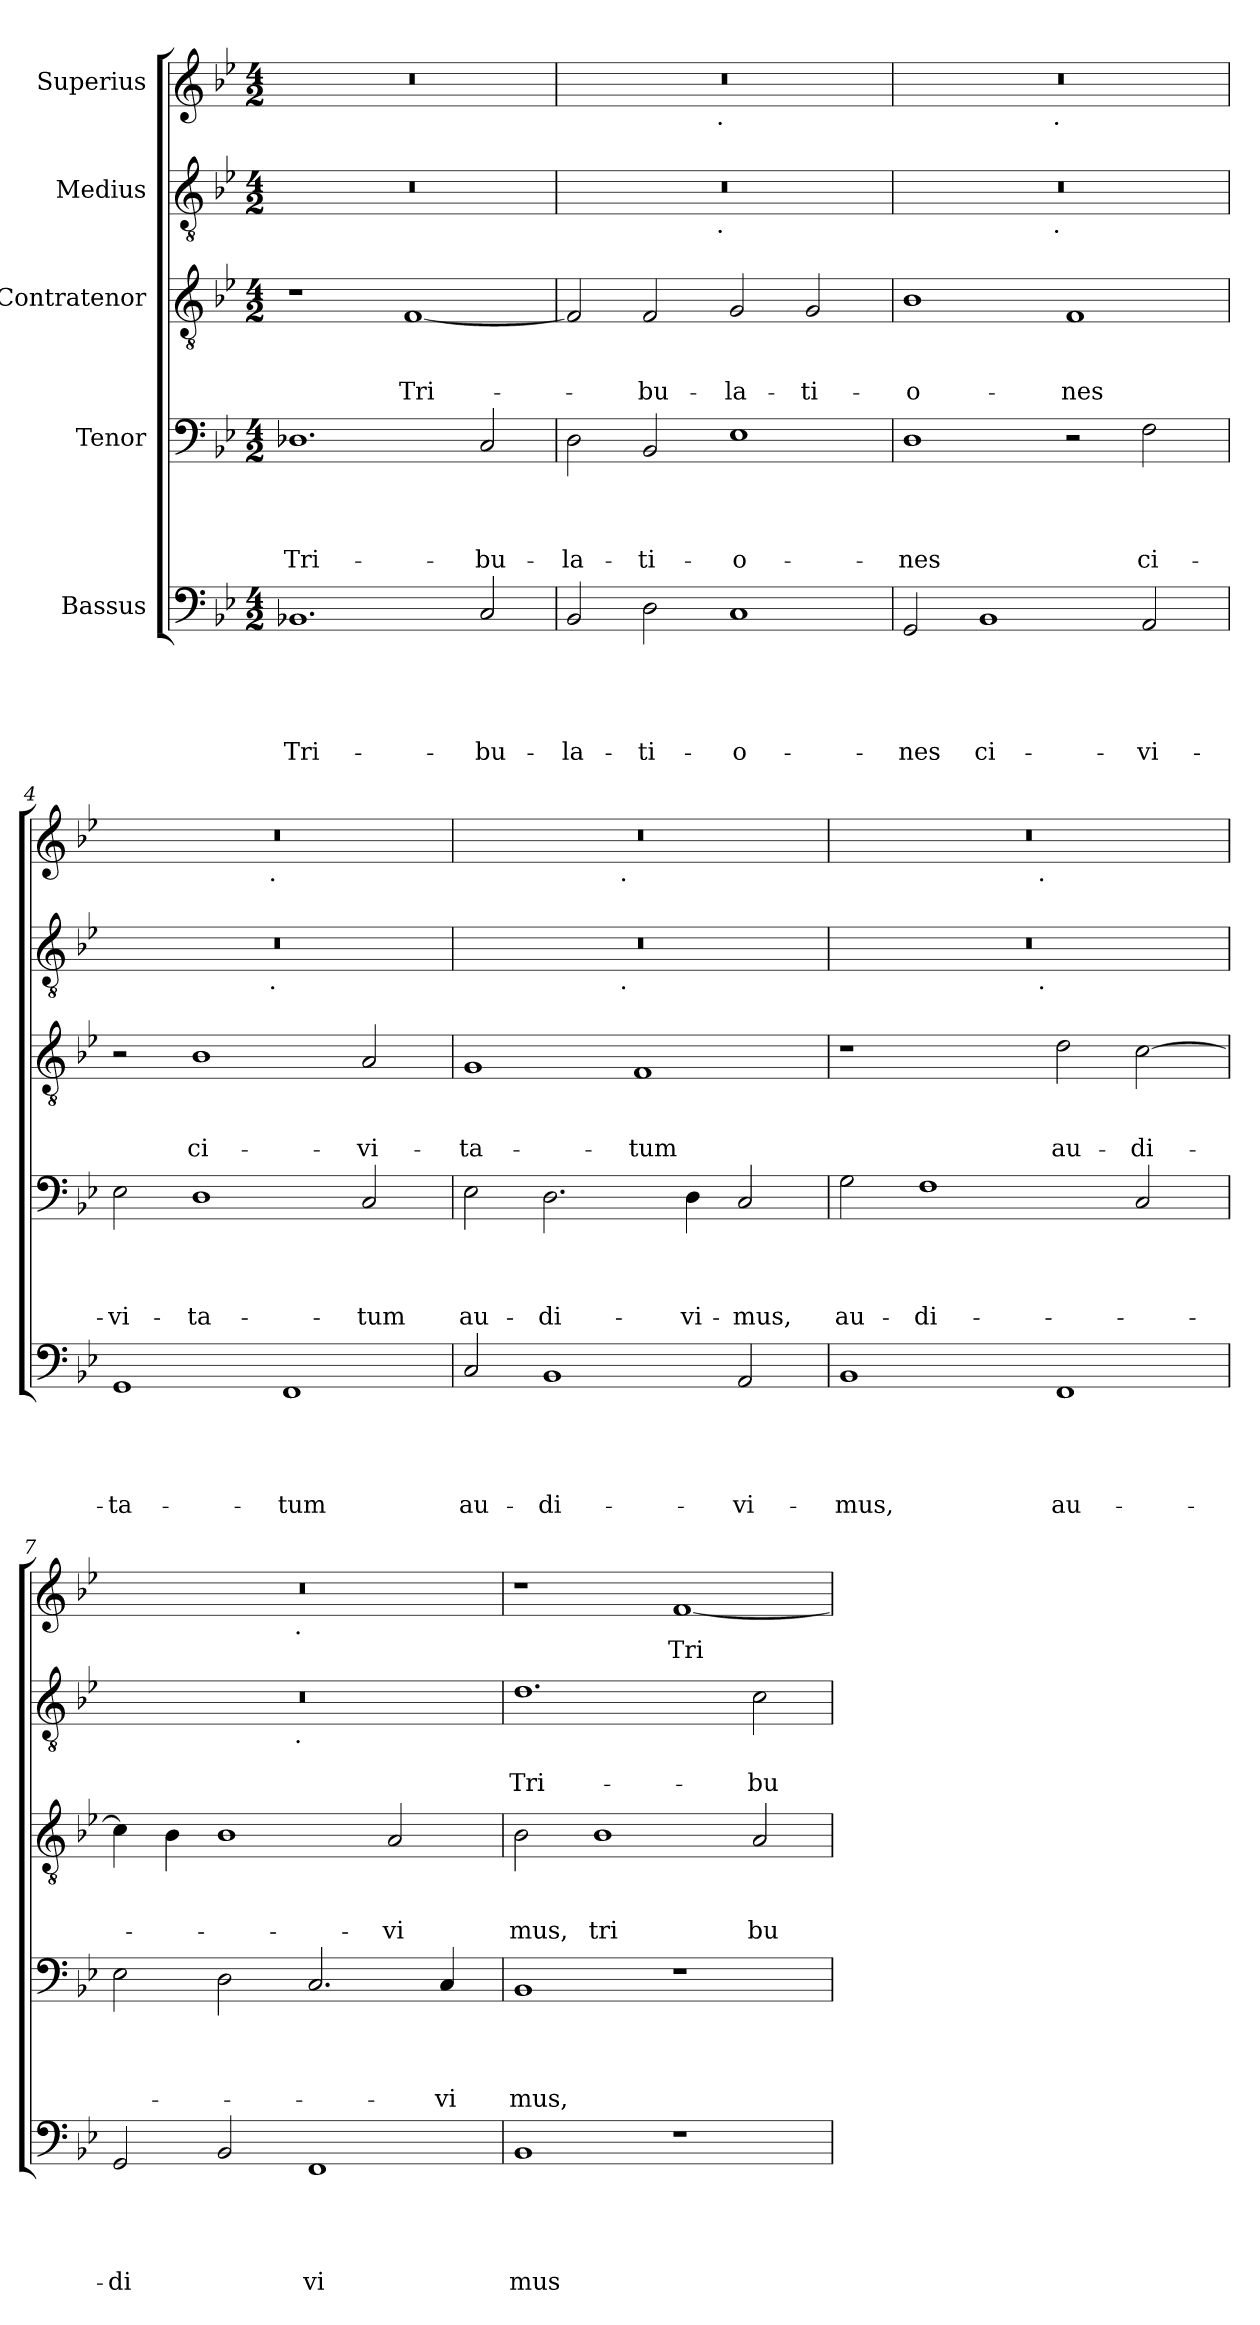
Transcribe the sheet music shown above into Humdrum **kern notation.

**kern	**text	**text	**text	**text	**text	**kern	**text	**text	**text	**text	**kern	**text	**text	**text	**kern	**text	**text	**kern	**text
*part5	*part5	*part5	*part5	*part5	*part5	*part4	*part4	*part4	*part4	*part4	*part3	*part3	*part3	*part3	*part2	*part2	*part2	*part1	*part1
*staff5	*staff5	*staff5	*staff5	*staff5	*staff5	*staff4	*staff4	*staff4	*staff4	*staff4	*staff3	*staff3	*staff3	*staff3	*staff2	*staff2	*staff2	*staff1	*staff1
*I"Bassus	*	*	*	*	*	*I"Tenor	*	*	*	*	*I"Contratenor	*	*	*	*I"Medius	*	*	*I"Superius	*
*clefF4	*	*	*	*	*	*clefF4	*	*	*	*	*clefGv2	*	*	*	*clefGv2	*	*	*clefG2	*
*k[b-e-]	*	*	*	*	*	*k[b-e-]	*	*	*	*	*k[b-e-]	*	*	*	*k[b-e-]	*	*	*k[b-e-]	*
*B-:	*	*	*	*	*	*B-:	*	*	*	*	*B-:	*	*	*	*B-:	*	*	*B-:	*
*M4/2	*	*	*	*	*	*M4/2	*	*	*	*	*M4/2	*	*	*	*M4/2	*	*	*M4/2	*
=1	=1	=1	=1	=1	=1	=1	=1	=1	=1	=1	=1	=1	=1	=1	=1	=1	=1	=1	=1
!	!	!	!	!	!LO:LY:b	!	!	!	!	!LO:LY:b	!	!	!	!	!	!	!	!	!
1.BB-X	.	.	.	.	Tri-	1.D-X	.	.	.	Tri-	1r	.	.	.	0r	.	.	0r	.
!	!	!	!	!	!	!	!	!	!	!	!	!	!	!LO:LY:b	!	!	!	!	!
.	.	.	.	.	.	.	.	.	.	.	[<1F	.	.	Tri-	.	.	.	.	.
!	!	!	!	!	!LO:LY:b	!	!	!	!	!LO:LY:b	!	!	!	!	!	!	!	!	!
2C/	.	.	.	.	-bu-	2C/	.	.	.	-bu-	.	.	.	.	.	.	.	.	.
=2	=2	=2	=2	=2	=2	=2	=2	=2	=2	=2	=2	=2	=2	=2	=2	=2	=2	=2	=2
!	!	!	!	!	!LO:LY:b	!	!	!	!	!LO:LY:b	!	!	!	!	!	!	!	!	!
*	*	*	*	*	*	*	*	*	*	*	*	*	*	*	*^	*	*	*^	*
2BB-/	.	.	.	.	-la-	2D\	.	.	.	-la-	2F/]	.	.	.	0r	2ryy	.	.	0r	2ryy	.
!	!	!	!	!	!LO:LY:b	!	!	!	!	!LO:LY:b	!	!	!	!LO:LY:b	!	!	!	!	!	!	!
2D\	.	.	.	.	-ti-	2BB-/	.	.	.	-ti-	2F/	.	.	-bu-	.	4...ryy	.	.	.	4...ryy	.
!	!	!	!	!	!	!	!	!	!	!	!	!	!	!	!	!	!	!	!	!LO:TX:b:t=.	!
!	!	!	!	!	!	!	!	!	!	!	!	!	!	!	!	!LO:TX:b:t=.	!	!	!	!	!
.	.	.	.	.	.	.	.	.	.	.	.	.	.	.	.	1ryy	.	.	.	1ryy	.
!	!	!	!	!	!LO:LY:b	!	!	!	!	!LO:LY:b	!	!	!	!LO:LY:b	!	!	!	!	!	!	!
1C	.	.	.	.	-o-	1E-	.	.	.	-o-	2G/	.	.	-la-	.	.	.	.	.	.	.
!	!	!	!	!	!	!	!	!	!	!	!	!	!	!LO:LY:b	!	!	!	!	!	!	!
.	.	.	.	.	.	.	.	.	.	.	2G/	.	.	-ti-	.	.	.	.	.	.	.
.	.	.	.	.	.	.	.	.	.	.	.	.	.	.	.	32ryy	.	.	.	32ryy	.
=3	=3	=3	=3	=3	=3	=3	=3	=3	=3	=3	=3	=3	=3	=3	=3	=3	=3	=3	=3	=3	=3
!	!	!	!	!	!LO:LY:b	!	!	!	!	!LO:LY:b	!	!	!	!LO:LY:b	!	!	!	!	!	!	!
2GG/	.	.	.	.	-nes	1D	.	.	.	-nes	1B-	.	.	-o-	0r	2ryy	.	.	0r	2ryy	.
!	!	!	!	!	!LO:LY:b	!	!	!	!	!	!	!	!	!	!	!	!	!	!	!	!
1BB-	.	.	.	.	ci-	.	.	.	.	.	.	.	.	.	.	4...ryy	.	.	.	4...ryy	.
!	!	!	!	!	!	!	!	!	!	!	!	!	!	!	!	!	!	!	!	!LO:TX:b:t=.	!
!	!	!	!	!	!	!	!	!	!	!	!	!	!	!	!	!LO:TX:b:t=.	!	!	!	!	!
.	.	.	.	.	.	.	.	.	.	.	.	.	.	.	.	1ryy	.	.	.	1ryy	.
!	!	!	!	!	!	!	!	!	!	!	!	!	!	!LO:LY:b	!	!	!	!	!	!	!
.	.	.	.	.	.	2r	.	.	.	.	1F	.	.	-nes	.	.	.	.	.	.	.
!	!	!	!	!	!LO:LY:b	!	!	!	!	!LO:LY:b	!	!	!	!	!	!	!	!	!	!	!
2AA/	.	.	.	.	-vi-	2F\	.	.	.	ci-	.	.	.	.	.	.	.	.	.	.	.
.	.	.	.	.	.	.	.	.	.	.	.	.	.	.	.	32ryy	.	.	.	32ryy	.
=4	=4	=4	=4	=4	=4	=4	=4	=4	=4	=4	=4	=4	=4	=4	=4	=4	=4	=4	=4	=4	=4
!	!	!	!	!	!LO:LY:b	!	!	!	!	!LO:LY:b	!	!	!	!	!	!	!	!	!	!	!
1GG	.	.	.	.	-ta-	2E-\	.	.	.	-vi-	2r	.	.	.	0r	2ryy	.	.	0r	2ryy	.
!	!	!	!	!	!	!	!	!	!	!LO:LY:b	!	!	!	!LO:LY:b	!	!	!	!	!	!	!
.	.	.	.	.	.	1D	.	.	.	-ta-	1B-	.	.	ci-	.	4...ryy	.	.	.	4...ryy	.
!	!	!	!	!	!	!	!	!	!	!	!	!	!	!	!	!	!	!	!	!LO:TX:b:t=.	!
!	!	!	!	!	!	!	!	!	!	!	!	!	!	!	!	!LO:TX:b:t=.	!	!	!	!	!
.	.	.	.	.	.	.	.	.	.	.	.	.	.	.	.	1ryy	.	.	.	1ryy	.
!	!	!	!	!	!LO:LY:b	!	!	!	!	!	!	!	!	!	!	!	!	!	!	!	!
1FF	.	.	.	.	-tum	.	.	.	.	.	.	.	.	.	.	.	.	.	.	.	.
!	!	!	!	!	!	!	!	!	!	!LO:LY:b	!	!	!	!LO:LY:b	!	!	!	!	!	!	!
.	.	.	.	.	.	2C/	.	.	.	-tum	2A/	.	.	-vi-	.	.	.	.	.	.	.
.	.	.	.	.	.	.	.	.	.	.	.	.	.	.	.	32ryy	.	.	.	32ryy	.
=5	=5	=5	=5	=5	=5	=5	=5	=5	=5	=5	=5	=5	=5	=5	=5	=5	=5	=5	=5	=5	=5
!	!	!	!	!	!LO:LY:b	!	!	!	!	!LO:LY:b	!	!	!	!LO:LY:b	!	!	!	!	!	!	!
2C/	.	.	.	.	au-	2E-\	.	.	.	au-	1G	.	.	-ta-	0r	2ryy	.	.	0r	2ryy	.
!	!	!	!	!	!LO:LY:b	!	!	!	!	!LO:LY:b	!	!	!	!	!	!	!	!	!	!	!
1BB-	.	.	.	.	-di-	2.D\	.	.	.	-di-	.	.	.	.	.	4...ryy	.	.	.	4...ryy	.
!	!	!	!	!	!	!	!	!	!	!	!	!	!	!	!	!	!	!	!	!LO:TX:b:t=.	!
!	!	!	!	!	!	!	!	!	!	!	!	!	!	!	!	!LO:TX:b:t=.	!	!	!	!	!
.	.	.	.	.	.	.	.	.	.	.	.	.	.	.	.	1ryy	.	.	.	1ryy	.
!	!	!	!	!	!	!	!	!	!	!	!	!	!	!LO:LY:b	!	!	!	!	!	!	!
.	.	.	.	.	.	.	.	.	.	.	1F	.	.	-tum	.	.	.	.	.	.	.
!	!	!	!	!	!	!	!	!	!	!LO:LY:b	!	!	!	!	!	!	!	!	!	!	!
.	.	.	.	.	.	4D\	.	.	.	-vi-	.	.	.	.	.	.	.	.	.	.	.
!	!	!	!	!	!LO:LY:b	!	!	!	!	!LO:LY:b	!	!	!	!	!	!	!	!	!	!	!
2AA/	.	.	.	.	-vi-	2C/	.	.	.	-mus,	.	.	.	.	.	.	.	.	.	.	.
.	.	.	.	.	.	.	.	.	.	.	.	.	.	.	.	32ryy	.	.	.	32ryy	.
=6	=6	=6	=6	=6	=6	=6	=6	=6	=6	=6	=6	=6	=6	=6	=6	=6	=6	=6	=6	=6	=6
!	!	!	!	!	!LO:LY:b	!	!	!	!	!LO:LY:b	!	!	!	!	!	!	!	!	!	!	!
1BB-	.	.	.	.	-mus,	2G\	.	.	.	au-	1r	.	.	.	0r	2ryy	.	.	0r	2ryy	.
!	!	!	!	!	!	!	!	!	!	!LO:LY:b	!	!	!	!	!	!	!	!	!	!	!
.	.	.	.	.	.	1F	.	.	.	-di-	.	.	.	.	.	4ryy	.	.	.	4ryy	.
.	.	.	.	.	.	.	.	.	.	.	.	.	.	.	.	8ryy	.	.	.	8ryy	.
.	.	.	.	.	.	.	.	.	.	.	.	.	.	.	.	16ryy	.	.	.	16ryy	.
.	.	.	.	.	.	.	.	.	.	.	.	.	.	.	.	64ryy	.	.	.	64ryy	.
!	!	!	!	!	!	!	!	!	!	!	!	!	!	!	!	!	!	!	!	!LO:TX:b:t=.	!
!	!	!	!	!	!	!	!	!	!	!	!	!	!	!	!	!LO:TX:b:t=.	!	!	!	!	!
.	.	.	.	.	.	.	.	.	.	.	.	.	.	.	.	1ryy	.	.	.	1ryy	.
!	!	!	!	!	!LO:LY:b	!	!	!	!	!	!	!	!	!LO:LY:b	!	!	!	!	!	!	!
1FF	.	.	.	.	au-	.	.	.	.	.	2d\	.	.	au-	.	.	.	.	.	.	.
!	!	!	!	!	!	!	!	!	!	!	!	!	!	!LO:LY:b	!	!	!	!	!	!	!
.	.	.	.	.	.	2C/	.	.	.	.	[<2c\	.	.	-di-	.	.	.	.	.	.	.
.	.	.	.	.	.	.	.	.	.	.	.	.	.	.	.	32.ryy	.	.	.	32.ryy	.
!!LO:LB:g=z	!!
=7	=7	=7	=7	=7	=7	=7	=7	=7	=7	=7	=7	=7	=7	=7	=7	=7	=7	=7	=7	=7	=7
!	!	!	!	!	!LO:LY:b	!	!	!	!	!	!	!	!	!	!	!	!	!	!	!	!
2GG/	.	.	.	.	-di	2E-\	.	.	.	.	4c\]	.	.	.	0r	2ryy	.	.	0r	2ryy	.
.	.	.	.	.	.	.	.	.	.	.	4B-\	.	.	.	.	.	.	.	.	.	.
2BB-/	.	.	.	.	.	2D\	.	.	.	.	1B-	.	.	.	.	4...ryy	.	.	.	4...ryy	.
!	!	!	!	!	!	!	!	!	!	!	!	!	!	!	!	!	!	!	!	!LO:TX:b:t=.	!
!	!	!	!	!	!	!	!	!	!	!	!	!	!	!	!	!LO:TX:b:t=.	!	!	!	!	!
.	.	.	.	.	.	.	.	.	.	.	.	.	.	.	.	1ryy	.	.	.	1ryy	.
!	!	!	!	!	!LO:LY:b	!	!	!	!	!	!	!	!	!	!	!	!	!	!	!	!
1FF	.	.	.	.	vi	2.C/	.	.	.	.	.	.	.	.	.	.	.	.	.	.	.
!	!	!	!	!	!	!	!	!	!	!	!	!	!	!LO:LY:b	!	!	!	!	!	!	!
.	.	.	.	.	.	.	.	.	.	.	2A/	.	.	-vi	.	.	.	.	.	.	.
!	!	!	!	!	!	!	!	!	!	!LO:LY:b	!	!	!	!	!	!	!	!	!	!	!
.	.	.	.	.	.	4C/	.	.	.	-vi	.	.	.	.	.	.	.	.	.	.	.
.	.	.	.	.	.	.	.	.	.	.	.	.	.	.	.	32ryy	.	.	.	32ryy	.
=8	=8	=8	=8	=8	=8	=8	=8	=8	=8	=8	=8	=8	=8	=8	=8	=8	=8	=8	=8	=8	=8
!	!	!	!	!	!LO:LY:b	!	!	!	!	!LO:LY:b	!	!	!	!LO:LY:b	!	!	!	!LO:LY:b	!	!	!
*	*	*	*	*	*	*	*	*	*	*	*	*	*	*	*v	*v	*	*	*	*	*
*	*	*	*	*	*	*	*	*	*	*	*	*	*	*	*	*	*	*v	*v	*
1BB-	.	.	.	.	mus	1BB-	.	.	.	mus,	2B-\	.	.	mus,	1.d	.	Tri-	1r	.
!	!	!	!	!	!	!	!	!	!	!	!	!	!	!LO:LY:b	!	!	!	!	!
.	.	.	.	.	.	.	.	.	.	.	1B-	.	.	tri	.	.	.	.	.
!	!	!	!	!	!	!	!	!	!	!	!	!	!	!	!	!	!	!	!LO:LY:b
1r	.	.	.	.	.	1r	.	.	.	.	.	.	.	.	.	.	.	[<1f	Tri
!	!	!	!	!	!	!	!	!	!	!	!	!	!	!LO:LY:b	!	!	!LO:LY:b	!	!
.	.	.	.	.	.	.	.	.	.	.	2A/	.	.	bu	2c\	.	-bu-	.	.
=	=	=	=	=	=	=	=	=	=	=	=	=	=	=	=	=	=	=	=
*-	*-	*-	*-	*-	*-	*-	*-	*-	*-	*-	*-	*-	*-	*-	*-	*-	*-	*-	*-
